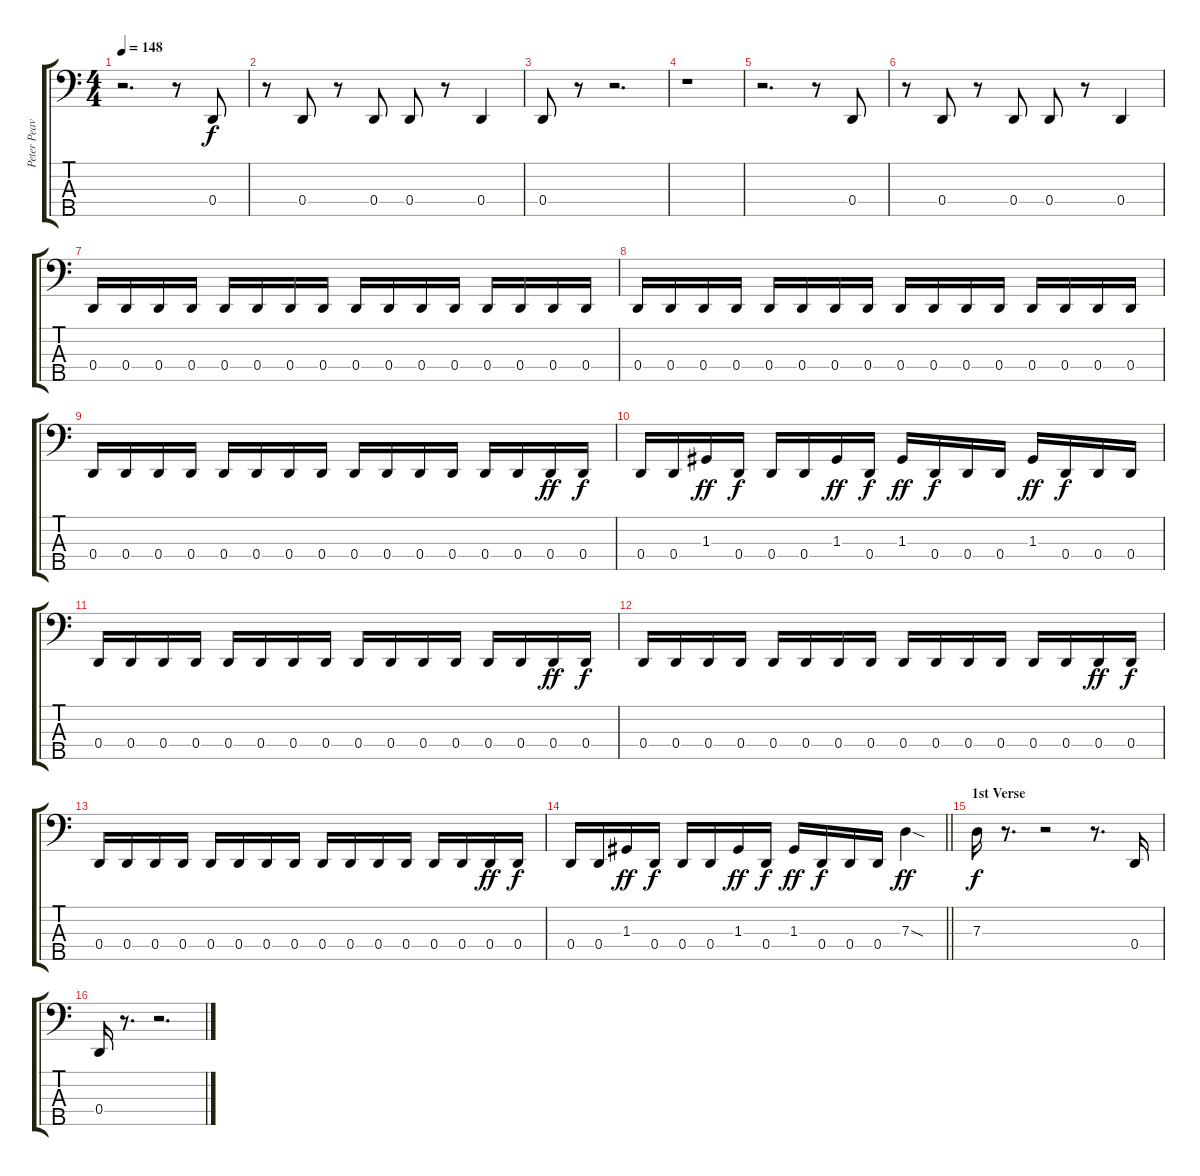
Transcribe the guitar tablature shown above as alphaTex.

\track ("Peter Peavey Wagner" "Peter Peav") {instrument electricbasspick}
\staff {score tabs}
\tuning (F2 C2 G1 D1 A0) {hide}
\ts (4 4)
\tempo 148
\clef f4
\ks c
r.2{d dy f} r.8 0.4.8{instrument electricbasspick} |
r.8 0.4.8 r.8 0.4.8 0.4.8 r.8 0.4.4 |
0.4.8 r.8 r.2{d} |
r.1 |
r.2{d} r.8 0.4.8 |
r.8 0.4.8 r.8 0.4.8 0.4.8 r.8 0.4.4 |
0.4.16 0.4.16 0.4.16 0.4.16 0.4.16 0.4.16 0.4.16 0.4.16 0.4.16 0.4.16 0.4.16 0.4.16 0.4.16 0.4.16 0.4.16 0.4.16 |
0.4.16 0.4.16 0.4.16 0.4.16 0.4.16 0.4.16 0.4.16 0.4.16 0.4.16 0.4.16 0.4.16 0.4.16 0.4.16 0.4.16 0.4.16 0.4.16 |
0.4.16 0.4.16 0.4.16 0.4.16 0.4.16 0.4.16 0.4.16 0.4.16 0.4.16 0.4.16 0.4.16 0.4.16 0.4.16 0.4.16 0.4.16{dy ff} 0.4.16{dy f} |
0.4.16 0.4.16 1.3.16{dy ff} 0.4.16{dy f} 0.4.16 0.4.16 1.3.16{dy ff} 0.4.16{dy f} 1.3.16{dy ff} 0.4.16{dy f} 0.4.16 0.4.16 1.3.16{dy ff} 0.4.16{dy f} 0.4.16 0.4.16 |
0.4.16 0.4.16 0.4.16 0.4.16 0.4.16 0.4.16 0.4.16 0.4.16 0.4.16 0.4.16 0.4.16 0.4.16 0.4.16 0.4.16 0.4.16{dy ff} 0.4.16{dy f} |
0.4.16 0.4.16 0.4.16 0.4.16 0.4.16 0.4.16 0.4.16 0.4.16 0.4.16 0.4.16 0.4.16 0.4.16 0.4.16 0.4.16 0.4.16{dy ff} 0.4.16{dy f} |
0.4.16 0.4.16 0.4.16 0.4.16 0.4.16 0.4.16 0.4.16 0.4.16 0.4.16 0.4.16 0.4.16 0.4.16 0.4.16 0.4.16 0.4.16{dy ff} 0.4.16{dy f} |
\barLineRight lightlight
0.4.16 0.4.16 1.3.16{dy ff} 0.4.16{dy f} 0.4.16 0.4.16 1.3.16{dy ff} 0.4.16{dy f} 1.3.16{dy ff} 0.4.16{dy f} 0.4.16 0.4.16 7.3{sod}.4{dy ff} |
\section ("" "1st Verse")
7.3.16{dy f} r.8{d} r.2 r.8{d} 0.4.16 |
0.4.16 r.8{d} r.2{d}
